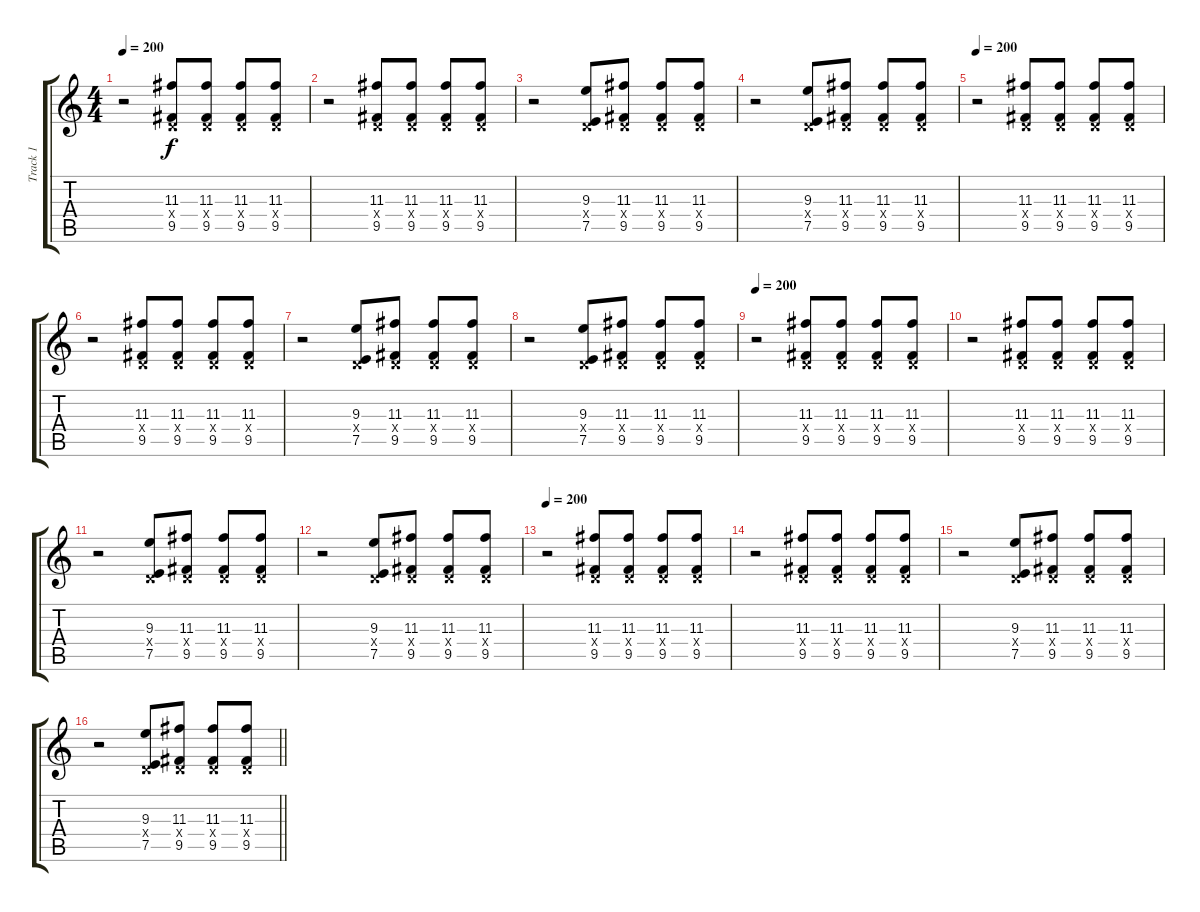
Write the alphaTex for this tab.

\track ("Track 1" "Track 1") {instrument electricguitarclean}
\staff {score tabs}
\tuning (E4 B3 G3 D3 A2 D2) {hide}
\ts (4 4)
\tempo 200
\clef g2
\ks c
r.2{dy f instrument distortionguitar} (11.3 0.4{x} 9.5).8 (11.3 0.4{x} 9.5).8 (11.3 0.4{x} 9.5).8 (11.3 0.4{x} 9.5).8 |
r.2 (11.3 0.4{x} 9.5).8 (11.3 0.4{x} 9.5).8 (11.3 0.4{x} 9.5).8 (11.3 0.4{x} 9.5).8 |
r.2 (9.3 0.4{x} 7.5).8 (11.3 0.4{x} 9.5).8 (11.3 0.4{x} 9.5).8 (11.3 0.4{x} 9.5).8 |
r.2 (9.3 0.4{x} 7.5).8 (11.3 0.4{x} 9.5).8 (11.3 0.4{x} 9.5).8 (11.3 0.4{x} 9.5).8 |
\tempo 200
r.2 (11.3 0.4{x} 9.5).8 (11.3 0.4{x} 9.5).8 (11.3 0.4{x} 9.5).8 (11.3 0.4{x} 9.5).8 |
r.2 (11.3 0.4{x} 9.5).8 (11.3 0.4{x} 9.5).8 (11.3 0.4{x} 9.5).8 (11.3 0.4{x} 9.5).8 |
r.2 (9.3 0.4{x} 7.5).8 (11.3 0.4{x} 9.5).8 (11.3 0.4{x} 9.5).8 (11.3 0.4{x} 9.5).8 |
r.2 (9.3 0.4{x} 7.5).8 (11.3 0.4{x} 9.5).8 (11.3 0.4{x} 9.5).8 (11.3 0.4{x} 9.5).8 |
\tempo 200
r.2{instrument overdrivenguitar} (11.3 0.4{x} 9.5).8 (11.3 0.4{x} 9.5).8 (11.3 0.4{x} 9.5).8 (11.3 0.4{x} 9.5).8 |
r.2 (11.3 0.4{x} 9.5).8 (11.3 0.4{x} 9.5).8 (11.3 0.4{x} 9.5).8 (11.3 0.4{x} 9.5).8 |
r.2 (9.3 0.4{x} 7.5).8 (11.3 0.4{x} 9.5).8 (11.3 0.4{x} 9.5).8 (11.3 0.4{x} 9.5).8 |
r.2 (9.3 0.4{x} 7.5).8 (11.3 0.4{x} 9.5).8 (11.3 0.4{x} 9.5).8 (11.3 0.4{x} 9.5).8 |
\tempo 200
r.2 (11.3 0.4{x} 9.5).8 (11.3 0.4{x} 9.5).8 (11.3 0.4{x} 9.5).8 (11.3 0.4{x} 9.5).8 |
r.2 (11.3 0.4{x} 9.5).8 (11.3 0.4{x} 9.5).8 (11.3 0.4{x} 9.5).8 (11.3 0.4{x} 9.5).8 |
r.2 (9.3 0.4{x} 7.5).8 (11.3 0.4{x} 9.5).8 (11.3 0.4{x} 9.5).8 (11.3 0.4{x} 9.5).8 |
\barLineRight lightlight
r.2 (9.3 0.4{x} 7.5).8 (11.3 0.4{x} 9.5).8 (11.3 0.4{x} 9.5).8 (11.3 0.4{x} 9.5).8
